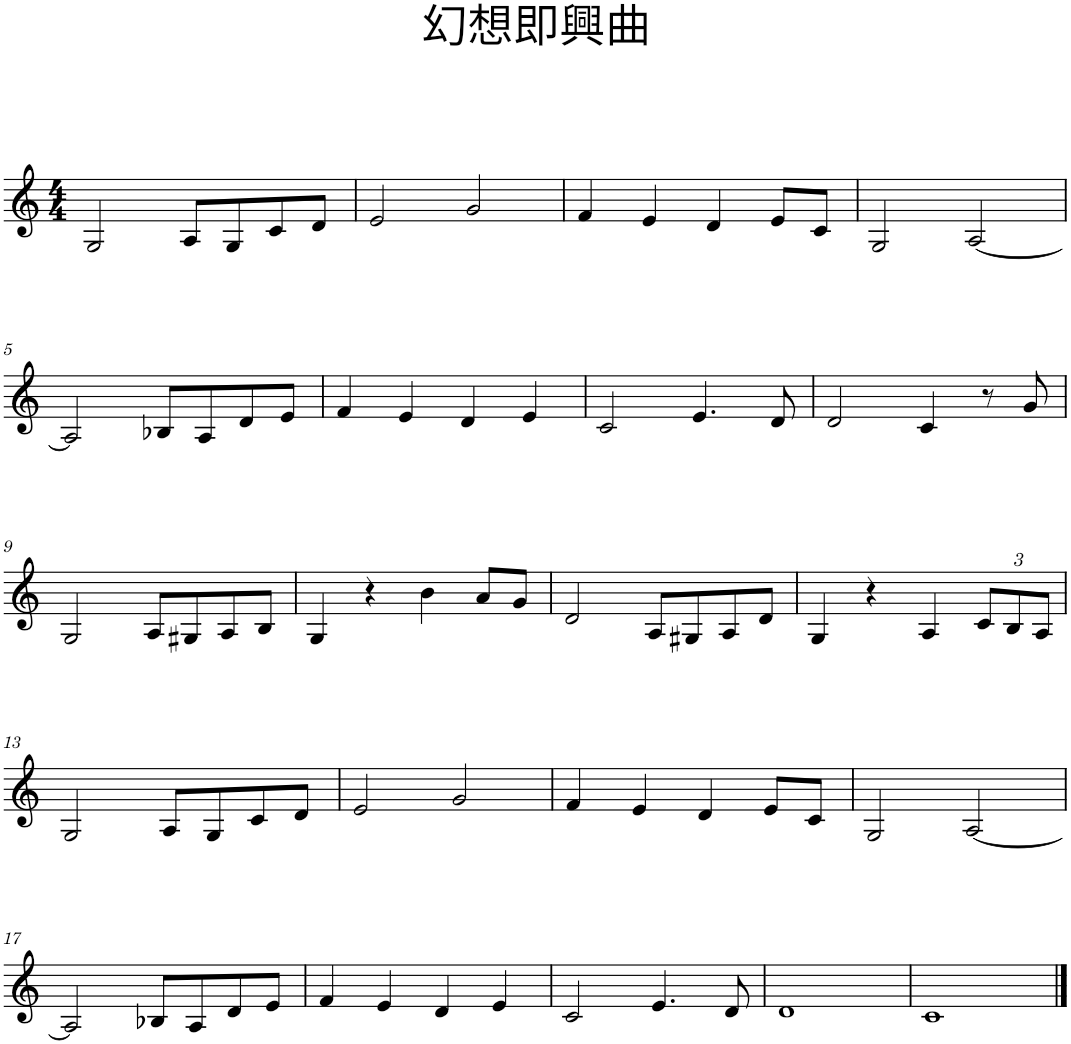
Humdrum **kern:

**kern
*part1
*staff1
*I"Piano
*I'Pno.
*clefG2
*k[]
*M4/4
=1
2G/
8A/L
8G/
8c/
8d/J
=2
2e/
2g/
=3
4f/
4e/
4d/
8e/L
8c/J
=4
2G/
[2A/
!!LO:LB:g=z
=5
2A/]
8B-X/L
8A/
8d/
8e/J
=6
4f/
4e/
4d/
4e/
=7
2c/
4.e/
8d/
=8
2d/
4c/
8r
8g/
!!LO:LB:g=z
=9
2G/
8A/L
8G#X/
8A/
8B/J
=10
4G/
4r
4b\
8a/L
8g/J
=11
2d/
8A/L
8G#X/
8A/
8d/J
=12
4G/
4r
4A/
*Xbrackettup
12c/L
12B/
12A/J
!!LO:LB:g=z
=13
2G/
8A/L
8G/
8c/
8d/J
=14
2e/
2g/
=15
4f/
4e/
4d/
8e/L
8c/J
=16
2G/
[2A/
!!LO:LB:g=z
=17
2A/]
8B-X/L
8A/
8d/
8e/J
=18
4f/
4e/
4d/
4e/
=19
2c/
4.e/
8d/
=20
1d
=21
1c
==
*-
